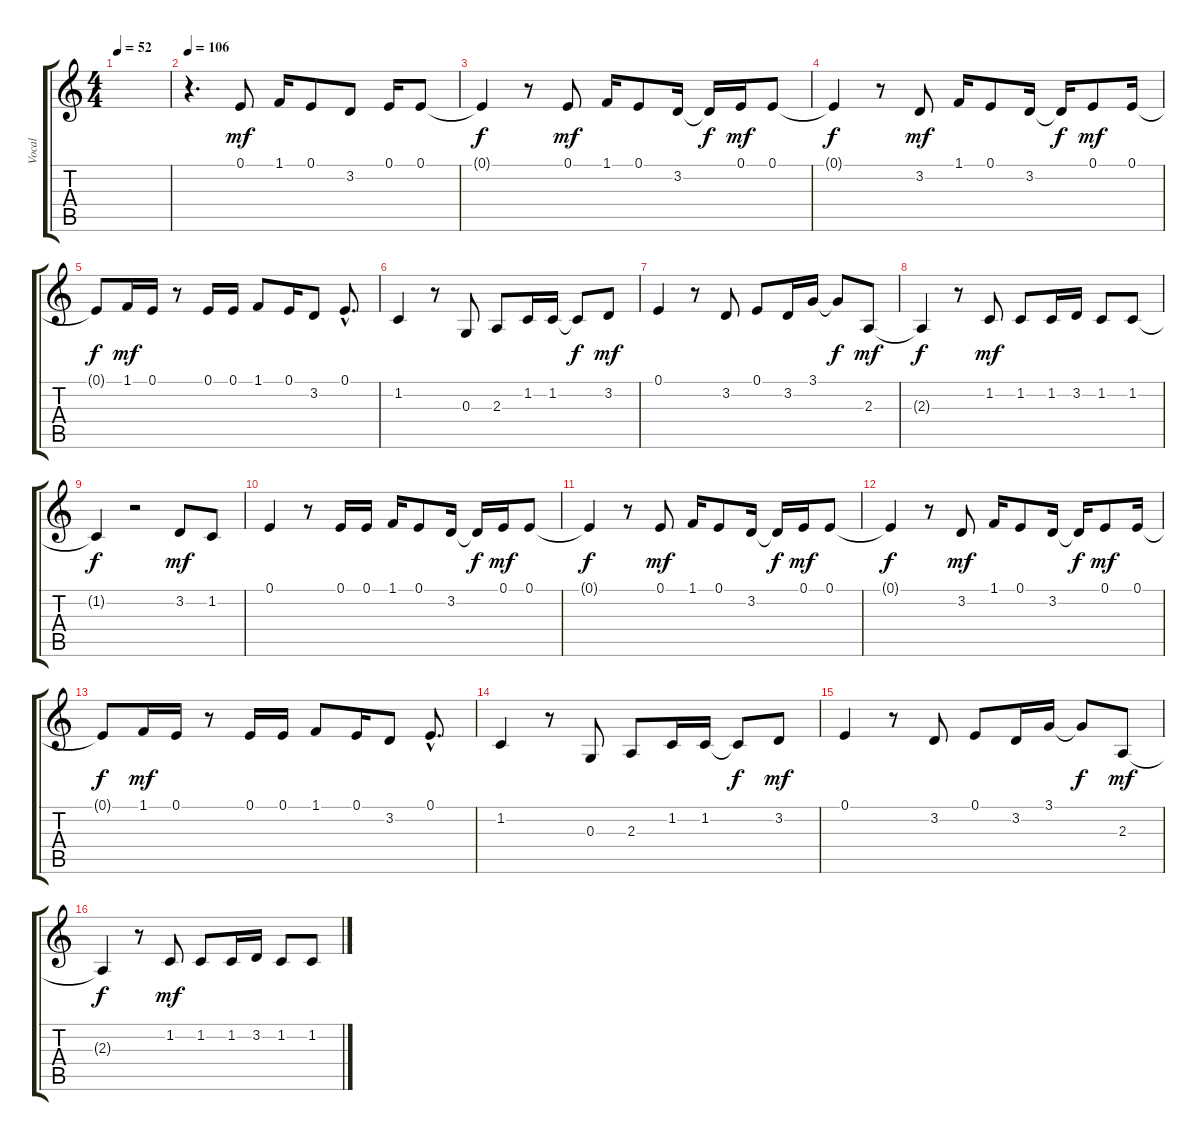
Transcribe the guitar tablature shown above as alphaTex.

\track ("Vocal" "Vocal") {instrument lead6voice}
\staff {score tabs}
\tuning (E4 B3 G3 D3 A2 E2) {hide}
\ts (4 4)
\tempo 52
\clef g2
\ks c
|
\tempo 106
r.4{d} 0.1.8{dy mf} 1.1.16 0.1.8 3.2.8 0.1.16 0.1.8 |
0.1{t}.4{dy f} r.8 0.1.8{dy mf} 1.1.16 0.1.8 3.2.16 3.2{t}.16{dy f} 0.1.16{dy mf} 0.1.8 |
0.1{t}.4{dy f} r.8 3.2.8{dy mf} 1.1.16 0.1.8 3.2.16 3.2{t}.16{dy f} 0.1.8{dy mf} 0.1.16 |
0.1{t}.8{dy f} 1.1.16{dy mf} 0.1.16 r.8 0.1.16 0.1.16 1.1.8 0.1.16 3.2.8 0.1{hac}.8{d} |
1.2.4 r.8 0.3.8 2.3.8 1.2.16 1.2.16 1.2{t}.8{dy f} 3.2.8{dy mf} |
0.1.4 r.8 3.2.8 0.1.8 3.2.16 3.1.16 3.1{t}.8{dy f} 2.3.8{dy mf} |
2.3{t}.4{dy f} r.8 1.2.8{dy mf} 1.2.8 1.2.16 3.2.16 1.2.8 1.2.8 |
1.2{t}.4{dy f} r.2 3.2.8{dy mf} 1.2.8 |
0.1.4 r.8 0.1.16 0.1.16 1.1.16 0.1.8 3.2.16 3.2{t}.16{dy f} 0.1.16{dy mf} 0.1.8 |
0.1{t}.4{dy f} r.8 0.1.8{dy mf} 1.1.16 0.1.8 3.2.16 3.2{t}.16{dy f} 0.1.16{dy mf} 0.1.8 |
0.1{t}.4{dy f} r.8 3.2.8{dy mf} 1.1.16 0.1.8 3.2.16 3.2{t}.16{dy f} 0.1.8{dy mf} 0.1.16 |
0.1{t}.8{dy f} 1.1.16{dy mf} 0.1.16 r.8 0.1.16 0.1.16 1.1.8 0.1.16 3.2.8 0.1{hac}.8{d} |
1.2.4 r.8 0.3.8 2.3.8 1.2.16 1.2.16 1.2{t}.8{dy f} 3.2.8{dy mf} |
0.1.4 r.8 3.2.8 0.1.8 3.2.16 3.1.16 3.1{t}.8{dy f} 2.3.8{dy mf} |
2.3{t}.4{dy f} r.8 1.2.8{dy mf} 1.2.8 1.2.16 3.2.16 1.2.8 1.2.8
